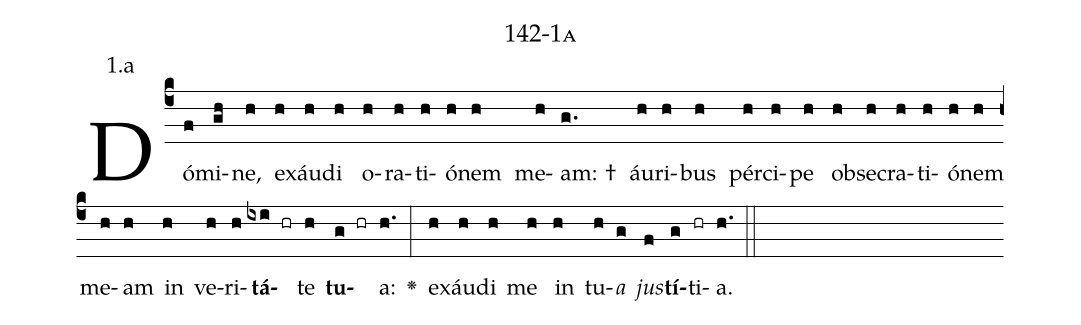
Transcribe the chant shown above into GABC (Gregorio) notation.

name: 142-1a;
annotation: 1.a;
%%
(c4)Dó(f)mi(gh)ne,(h) ex(h)áu(h)di(h) o(h)ra(h)ti(h)ó(h)nem(h) me(h)am: †(g.) áu(h)ri(h)bus(h) pér(h)ci(h)pe(h) ob(h)se(h)cra(h)ti(h)ó(h)nem(h) me(h)am(h) in(h) ve(h)ri(h)<b>tá</b>(ixi hr)te(h) <b>tu</b>(g hr)a:(h.) <v>\greheightstar</v>(:) ex(h)áu(h)di(h) me(h) in(h) tu(h)<i>a</i>(g) <i>jus</i>(f)<b>tí</b>(g)ti(hr)a.(h.) (::)


%E(h) u(h) o(g) u(f) a(g) e.(h.) (::)
